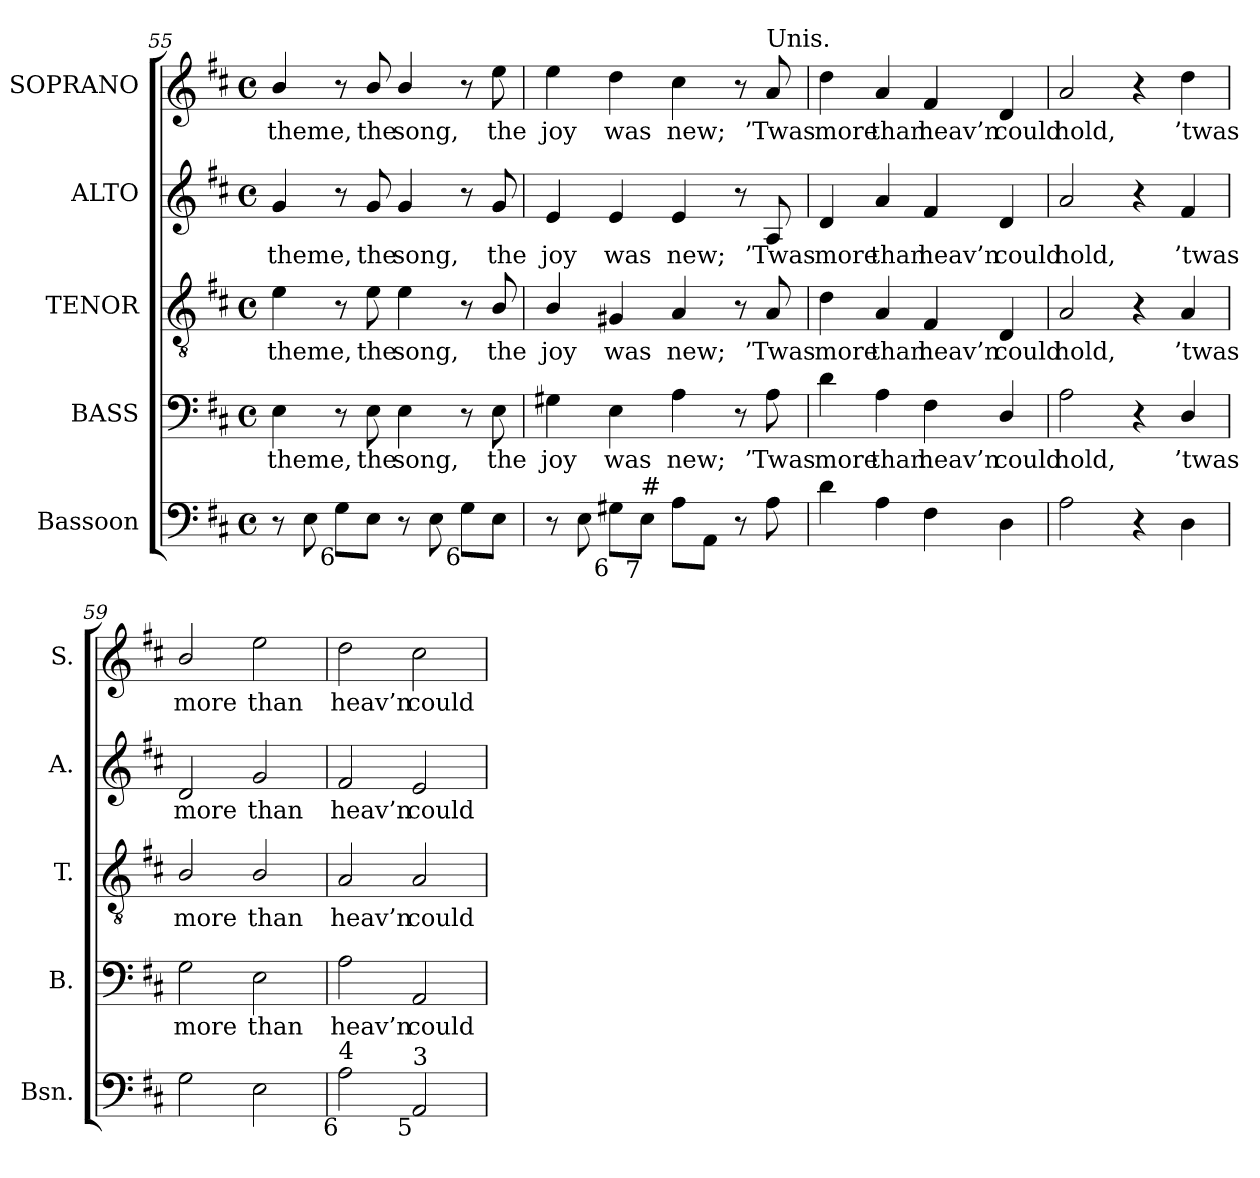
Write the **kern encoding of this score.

**kern	**kern	**text	**kern	**text	**kern	**text	**kern	**text
*part5	*part4	*part4	*part3	*part3	*part2	*part2	*part1	*part1
*staff5	*staff4	*staff4	*staff3	*staff3	*staff2	*staff2	*staff1	*staff1
*I"Bassoon	*I"BASS	*	*I"TENOR	*	*I"ALTO	*	*I"SOPRANO	*
*I'Bsn.	*I'B.	*	*I'T.	*	*I'A.	*	*I'S.	*
*clefF4	*clefF4	*	*clefGv2	*	*clefG2	*	*clefG2	*
*	*	*	*ITrd7c12	*	*	*	*	*
*k[f#c#]	*k[f#c#]	*	*k[f#c#]	*	*k[f#c#]	*	*k[f#c#]	*
*D:	*D:	*	*D:	*	*D:	*	*D:	*
*M4/4	*M4/4	*	*M4/4	*	*M4/4	*	*M4/4	*
*met(c)	*met(c)	*	*met(c)	*	*met(c)	*	*met(c)	*
=55	=55	=55	=55	=55	=55	=55	=55	=55
!	!	!LO:LY:b:color=#000000	!	!	!	!	!	!
!	!	!	!	!LO:LY:b:color=#000000	!	!	!	!
!	!	!	!	!	!	!LO:LY:b:color=#000000	!	!
!	!	!	!	!	!	!	!	!LO:LY:b:color=#000000
8r	4Ei\	theme,	4Ei\	theme,	4gi/	theme,	4bi/	theme,
8Ei\	.	.	.	.	.	.	.	.
!LO:TX:b:rj:t=6	!	!	!	!	!	!	!	!
8Gi\L	8r	.	8r	.	8r	.	8r	.
!	!	!LO:LY:b:color=#000000	!	!	!	!	!	!
!	!	!	!	!LO:LY:b:color=#000000	!	!	!	!
!	!	!	!	!	!	!LO:LY:b:color=#000000	!	!
!	!	!	!	!	!	!	!	!LO:LY:b:color=#000000
8Ei\J	8Ei\	the	8Ei\	the	8gi/	the	8bi/	the
!	!	!LO:LY:b:color=#000000	!	!	!	!	!	!
!	!	!	!	!LO:LY:b:color=#000000	!	!	!	!
!	!	!	!	!	!	!LO:LY:b:color=#000000	!	!
!	!	!	!	!	!	!	!	!LO:LY:b:color=#000000
8r	4Ei\	song,	4Ei\	song,	4gi/	song,	4bi/	song,
8Ei\	.	.	.	.	.	.	.	.
!LO:TX:b:rj:t=6	!	!	!	!	!	!	!	!
8Gi\L	8r	.	8r	.	8r	.	8r	.
!	!	!LO:LY:b:color=#000000	!	!	!	!	!	!
!	!	!	!	!LO:LY:b:color=#000000	!	!	!	!
!	!	!	!	!	!	!LO:LY:b:color=#000000	!	!
!	!	!	!	!	!	!	!	!LO:LY:b:color=#000000
8Ei\J	8Ei\	the	8BBi/	the	8gi/	the	8eei\	the
!!LO:LB:g=z
=56	=56	=56	=56	=56	=56	=56	=56	=56
!	!	!LO:LY:b:color=#000000	!	!	!	!	!	!
!	!	!	!	!LO:LY:b:color=#000000	!	!	!	!
!	!	!	!	!	!	!LO:LY:b:color=#000000	!	!
!	!	!	!	!	!	!	!	!LO:LY:b:color=#000000
8r	4G#Xi\	joy	4BBi/	joy	4ei/	joy	4eei\	joy
8Ei\	.	.	.	.	.	.	.	.
!	!	!LO:LY:b:color=#000000	!	!	!	!	!	!
!	!	!	!	!LO:LY:b:color=#000000	!	!	!	!
!	!	!	!	!	!	!LO:LY:b:color=#000000	!	!
!LO:TX:b:rj:t=6	!	!	!	!	!	!	!	!
!	!	!	!	!	!	!	!	!LO:LY:b:color=#000000
8G#Xi\L	4Ei\	was	4GG#Xi/	was	4ei/	was	4ddi\	was
!LO:TX:b:rj:t=7	!	!	!	!	!	!	!	!
!LO:TX:t=#	!	!	!	!	!	!	!	!
8Ei\J	.	.	.	.	.	.	.	.
!	!	!LO:LY:b:color=#000000	!	!	!	!	!	!
!	!	!	!	!LO:LY:b:color=#000000	!	!	!	!
!	!	!	!	!	!	!LO:LY:b:color=#000000	!	!
!	!	!	!	!	!	!	!	!LO:LY:b:color=#000000
8Ai\L	4Ai\	new;	4AAi/	new;	4ei/	new;	4cc#i\	new;
8AAi\J	.	.	.	.	.	.	.	.
8r	8r	.	8r	.	8r	.	8r	.
!	!	!LO:LY:b:color=#000000	!	!	!	!	!	!
!	!	!	!	!LO:LY:b:color=#000000	!	!	!	!
!	!	!	!	!	!	!LO:LY:b:color=#000000	!	!
!	!	!	!	!	!	!	!LO:TX:a:t=Unis.	!
!	!	!	!	!	!	!	!	!LO:LY:b:color=#000000
8Ai\	8Ai\	’Twas	8AAi/	’Twas	8Ai/	’Twas	8ai/	’Twas
=57	=57	=57	=57	=57	=57	=57	=57	=57
!	!	!LO:LY:b:color=#000000	!	!	!	!	!	!
!	!	!	!	!LO:LY:b:color=#000000	!	!	!	!
!	!	!	!	!	!	!LO:LY:b:color=#000000	!	!
!	!	!	!	!	!	!	!	!LO:LY:b:color=#000000
4di\	4di\	more	4Di\	more	4di/	more	4ddi\	more
!	!	!LO:LY:b:color=#000000	!	!	!	!	!	!
!	!	!	!	!LO:LY:b:color=#000000	!	!	!	!
!	!	!	!	!	!	!LO:LY:b:color=#000000	!	!
!	!	!	!	!	!	!	!	!LO:LY:b:color=#000000
4Ai\	4Ai\	than	4AAi/	than	4ai/	than	4ai/	than
!	!	!LO:LY:b:color=#000000	!	!	!	!	!	!
!	!	!	!	!LO:LY:b:color=#000000	!	!	!	!
!	!	!	!	!	!	!LO:LY:b:color=#000000	!	!
!	!	!	!	!	!	!	!	!LO:LY:b:color=#000000
4F#i\	4F#i\	heav’n	4FF#i/	heav’n	4f#i/	heav’n	4f#i/	heav’n
!	!	!LO:LY:b:color=#000000	!	!	!	!	!	!
!	!	!	!	!LO:LY:b:color=#000000	!	!	!	!
!	!	!	!	!	!	!LO:LY:b:color=#000000	!	!
!	!	!	!	!	!	!	!	!LO:LY:b:color=#000000
4Di\	4Di/	could	4DDi/	could	4di/	could	4di/	could
=58	=58	=58	=58	=58	=58	=58	=58	=58
!	!	!LO:LY:b:color=#000000	!	!	!	!	!	!
!	!	!	!	!LO:LY:b:color=#000000	!	!	!	!
!	!	!	!	!	!	!LO:LY:b:color=#000000	!	!
!	!	!	!	!	!	!	!	!LO:LY:b:color=#000000
2Ai\	2Ai\	hold,	2AAi/	hold,	2ai/	hold,	2ai/	hold,
4r	4r	.	4r	.	4r	.	4r	.
!	!	!LO:LY:b:color=#000000	!	!	!	!	!	!
!	!	!	!	!LO:LY:b:color=#000000	!	!	!	!
!	!	!	!	!	!	!LO:LY:b:color=#000000	!	!
!	!	!	!	!	!	!	!	!LO:LY:b:color=#000000
4Di\	4Di/	’twas	4AAi/	’twas	4f#i/	’twas	4ddi\	’twas
=59	=59	=59	=59	=59	=59	=59	=59	=59
!	!	!LO:LY:b:color=#000000	!	!	!	!	!	!
!	!	!	!	!LO:LY:b:color=#000000	!	!	!	!
!	!	!	!	!	!	!LO:LY:b:color=#000000	!	!
!	!	!	!	!	!	!	!	!LO:LY:b:color=#000000
2Gi\	2Gi\	more	2BBi/	more	2di/	more	2bi/	more
!	!	!LO:LY:b:color=#000000	!	!	!	!	!	!
!	!	!	!	!LO:LY:b:color=#000000	!	!	!	!
!	!	!	!	!	!	!LO:LY:b:color=#000000	!	!
!	!	!	!	!	!	!	!	!LO:LY:b:color=#000000
2Ei\	2Ei\	than	2BBi/	than	2gi/	than	2eei\	than
=60	=60	=60	=60	=60	=60	=60	=60	=60
!	!	!LO:LY:b:color=#000000	!	!	!	!	!	!
!	!	!	!	!LO:LY:b:color=#000000	!	!	!	!
!	!	!	!	!	!	!LO:LY:b:color=#000000	!	!
!LO:TX:b:rj:t=6	!	!	!	!	!	!	!	!
!LO:TX:t=4	!	!	!	!	!	!	!	!
!	!	!	!	!	!	!	!	!LO:LY:b:color=#000000
2Ai\	2Ai\	heav’n	2AAi/	heav’n	2f#i/	heav’n	2ddi\	heav’n
!	!	!LO:LY:b:color=#000000	!	!	!	!	!	!
!	!	!	!	!LO:LY:b:color=#000000	!	!	!	!
!	!	!	!	!	!	!LO:LY:b:color=#000000	!	!
!LO:TX:b:rj:t=5	!	!	!	!	!	!	!	!
!LO:TX:t=3	!	!	!	!	!	!	!	!
!	!	!	!	!	!	!	!	!LO:LY:b:color=#000000
2AAi/	2AAi/	could	2AAi/	could	2ei/	could	2cc#i\	could
=	=	=	=	=	=	=	=	=
*-	*-	*-	*-	*-	*-	*-	*-	*-
